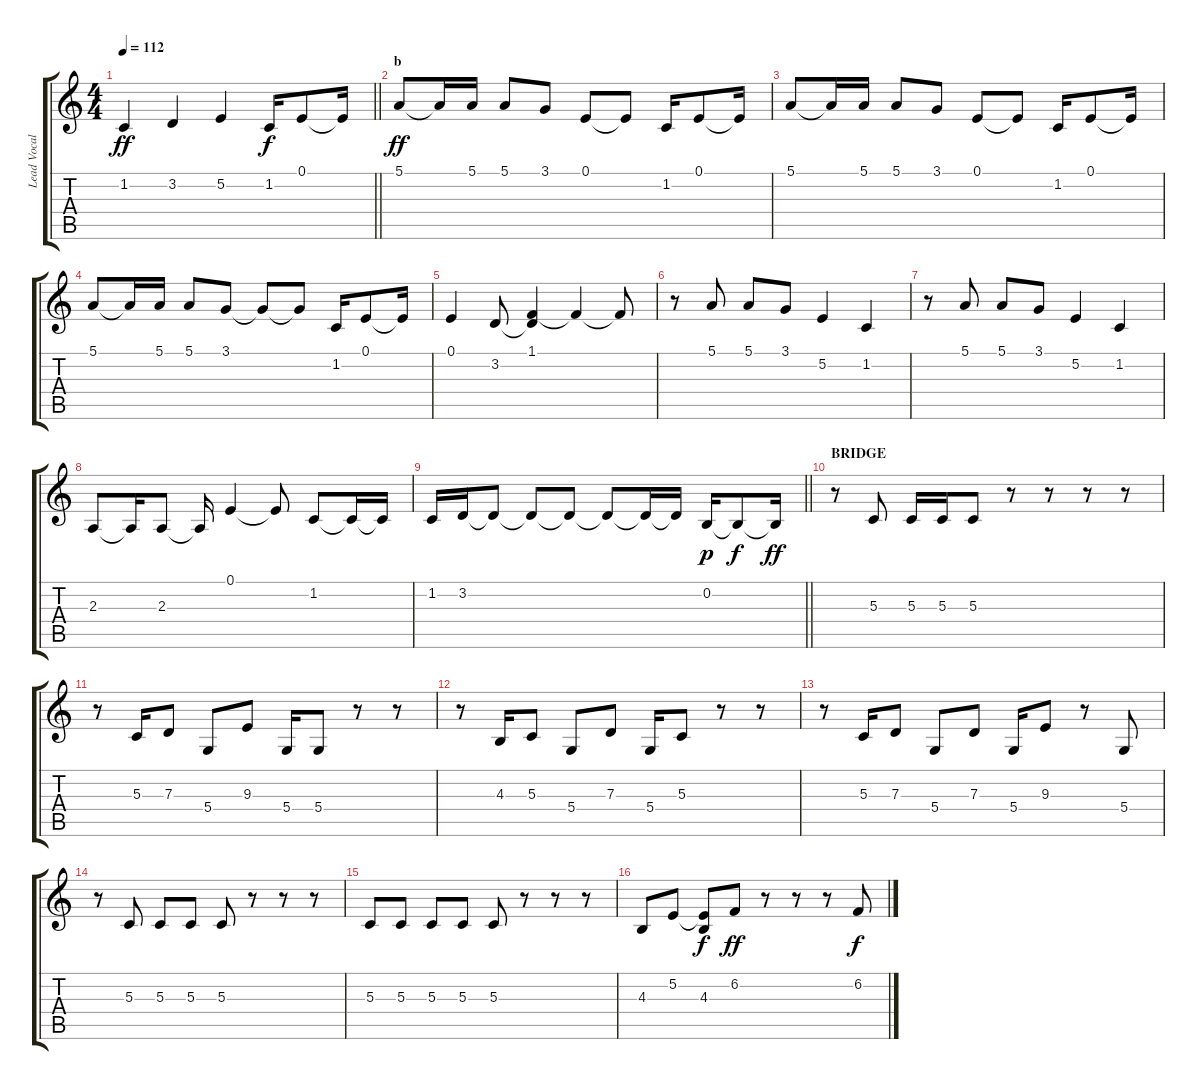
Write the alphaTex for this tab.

\track ("Lead Vocals" "Lead Vocal") {instrument voiceoohs}
\staff {score tabs}
\tuning (E4 B3 G3 D3 A2 E2) {hide}
\ts (4 4)
\tempo 112
\clef g2
\barLineRight lightlight
\ks c
1.2.4{dy ff} 3.2.4 5.2.4 1.2.16{dy f} 0.1.8 0.1{t}.16 |
\section ("" "b")
5.1.8{dy ff} 5.1{t}.16 5.1.16 5.1.8 3.1.8 0.1.8 0.1{t}.8 1.2.16 0.1.8 0.1{t}.16 |
5.1.8 5.1{t}.16 5.1.16 5.1.8 3.1.8 0.1.8 0.1{t}.8 1.2.16 0.1.8 0.1{t}.16 |
5.1.8 5.1{t}.16 5.1.16 5.1.8 3.1.8 3.1{t}.8 3.1{t}.8 1.2.16 0.1.8 0.1{t}.16 |
0.1.4 3.2.8 (1.1 3.2{t}).4 1.1{t}.4 1.1{t}.8 |
r.8 5.1.8 5.1.8 3.1.8 5.2.4 1.2.4 |
r.8 5.1.8 5.1.8 3.1.8 5.2.4 1.2.4 |
2.3.8 2.3{t}.16 2.3.8 2.3{t}.16 0.1.4 0.1{t}.8 1.2.8 1.2{t}.16 1.2{t}.16 |
\barLineRight lightlight
1.2.16 3.2.16 3.2{t}.8 3.2{t}.8 3.2{t}.8 3.2{t}.8 3.2{t}.16 3.2{t}.16 0.2.16{dy p} 0.2{t}.8{dy f} 0.2{t}.16{dy ff} |
\section ("" "BRIDGE")
r.8 5.3.8 5.3.16 5.3.16 5.3.8 r.8 r.8 r.8 r.8 |
r.8 5.3.16 7.3.8 5.4.8 9.3.8 5.4.16 5.4.8 r.8 r.8 |
r.8 4.3.16 5.3.8 5.4.8 7.3.8 5.4.16 5.3.8 r.8 r.8 |
r.8 5.3.16 7.3.8 5.4.8 7.3.8 5.4.16 9.3.8 r.8 5.4.8 |
r.8 5.3.8 5.3.8 5.3.8 5.3.8 r.8 r.8 r.8 |
5.3.8 5.3.8 5.3.8 5.3.8 5.3.8 r.8 r.8 r.8 |
4.3.8 5.2.8 (5.2{t} 4.3).8{dy f} 6.2.8{dy ff} r.8 r.8 r.8 6.2.8{dy f}
